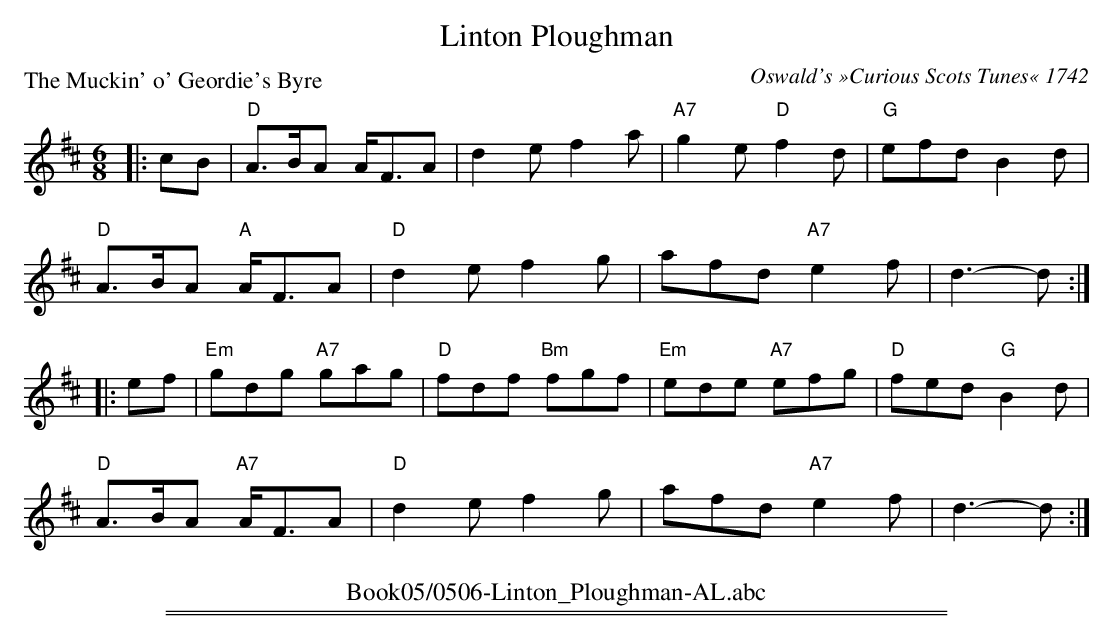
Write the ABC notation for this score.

X:1
T: Linton Ploughman
P: The Muckin' o' Geordie's Byre
C:Oswald's »Curious Scots Tunes« 1742
M:6/8
L:1/8
K:D
|:cB|"D"A>BA A<FA|d2e f2a|"A7"g2e "D"f2d|"G"efd B2d|
     "D"A>BA "A"A<FA|"D"d2e f2g|afd "A7"e2f|d3-d:|
|:ef|"Em"gdg "A7"gag|"D"fdf "Bm"fgf|"Em"ede "A7"efg|"D"fed "G"B2d|
     "D"A>BA "A7"A<FA|"D"d2e f2g|afd "A7"e2f|d3-d:|
